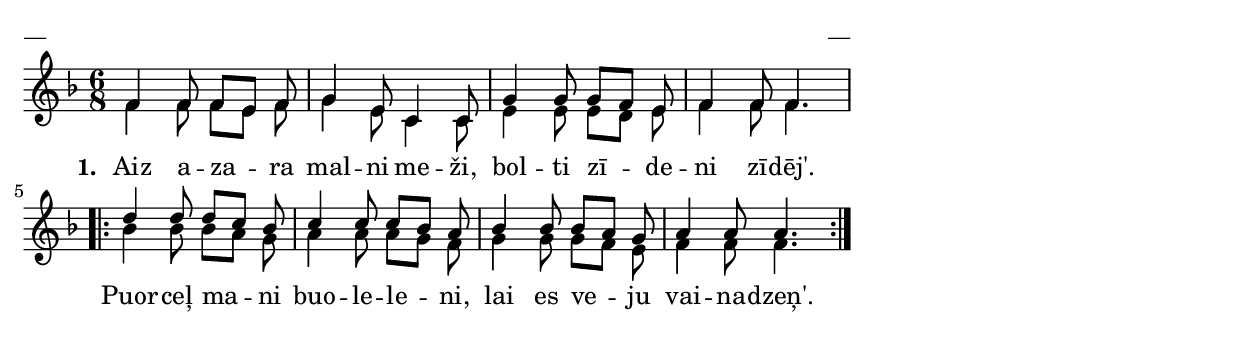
\version "2.13.18"
\paper {
line-width = 14\cm
left-margin = 0.4\cm
between-system-padding = 0.1\cm
between-system-space = 0.1\cm
}
% SBTZK, p.106
\layout {
indent = #0
ragged-last = ##f
}


voiceA = \relative c' {
\clef "treble"
\key f \major
\time 6/8
f4 f8 f [e] f | g4 e8 c4 c8 | g'4 g8 g [f] e | f4 f8 f4. |
\repeat volta 2 {d'4 d8 d [c] bes | c4 c8 c [bes] a | bes4 bes8 bes [a] g | a4 a8 a4.}
}

lyricA = \lyricmode {
\set stanza = "1. "
Aiz a -- za -- ra mal -- ni me -- ži, bol -- ti zī -- de -- ni zī -- dēj'.
Puor -- ceļ ma -- ni buo -- le -- le -- ni, lai es ve -- ju vai -- na -- dzeņ'.
}

voiceB = \relative c' {
\clef "treble"
\key f \major
\time 6/8
f4 f8 f [e] f | g4 e8 c4 c8 | e4 e8 e [d] e | f4 f8 f4. |
\repeat volta 2 {bes4 bes 8 bes [a] g | a4 a8 a [g] f | g4 g8 g [f] e | f4 f8 f4.}
}

fullScore = <<
%\new ChordNames { \chordsA }
\new Staff {
<<
\new Voice = "voiceA" { \voiceOne \autoBeamOff \voiceA }
\lyricsto "voiceA" \new Lyrics  \lyricA
\new Voice = "voiceB" { \voiceTwo \autoBeamOff \voiceB }
>>
}
>>



\score {
\fullScore
\header { piece = "__" opus = "__" }
}
\markup { \with-color #(x11-color 'white) \sans \smaller "__" }
\score {
\unfoldRepeats
\fullScore
\midi {
\context { \Staff \remove "Staff_performer" }
\context { \Voice \consists "Staff_performer" }
}
}


